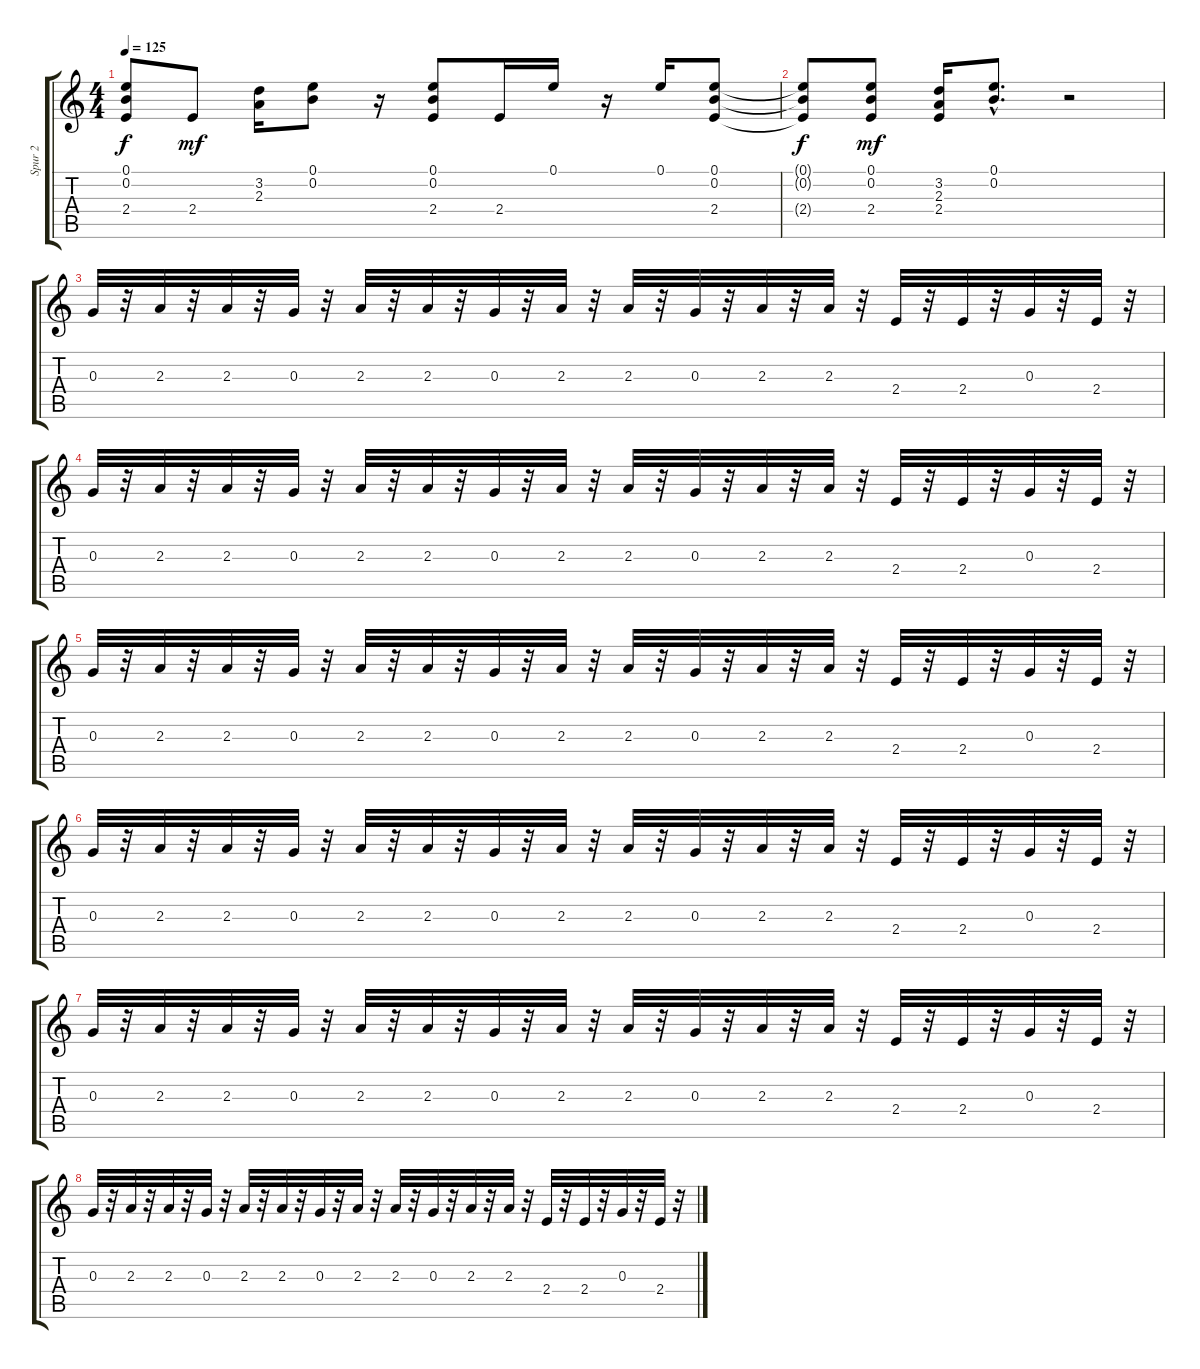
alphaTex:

\track ("Spur 2" "Spur 2") {instrument overdrivenguitar}
\staff {score tabs}
\tuning (E4 B3 G3 D3 A2 E2) {hide}
\ts (4 4)
\tempo 125
\clef g2
\ks c
(0.1{t} 0.2{t} 2.4{t}).8{dy f} 2.4.8{dy mf} (3.2 2.3).16 (0.1 0.2).8 r.16 (0.1 0.2 2.4).8 2.4.16 0.1.16 r.16 0.1.16 (0.1 0.2 2.4).8 |
(0.1{t} 0.2{t} 2.4{t}).8{dy f} (0.1 0.2 2.4).8{dy mf} (3.2 2.3 2.4).16 (0.1{hac} 0.2{hac}).8{d} r.2 |
0.3.32 r.32 2.3.32 r.32 2.3.32 r.32 0.3.32 r.32 2.3.32 r.32 2.3.32 r.32 0.3.32 r.32 2.3.32 r.32 2.3.32 r.32 0.3.32 r.32 2.3.32 r.32 2.3.32 r.32 2.4.32 r.32 2.4.32 r.32 0.3.32 r.32 2.4.32 r.32 |
0.3.32 r.32 2.3.32 r.32 2.3.32 r.32 0.3.32 r.32 2.3.32 r.32 2.3.32 r.32 0.3.32 r.32 2.3.32 r.32 2.3.32 r.32 0.3.32 r.32 2.3.32 r.32 2.3.32 r.32 2.4.32 r.32 2.4.32 r.32 0.3.32 r.32 2.4.32 r.32 |
0.3.32 r.32 2.3.32 r.32 2.3.32 r.32 0.3.32 r.32 2.3.32 r.32 2.3.32 r.32 0.3.32 r.32 2.3.32 r.32 2.3.32 r.32 0.3.32 r.32 2.3.32 r.32 2.3.32 r.32 2.4.32 r.32 2.4.32 r.32 0.3.32 r.32 2.4.32 r.32 |
0.3.32 r.32 2.3.32 r.32 2.3.32 r.32 0.3.32 r.32 2.3.32 r.32 2.3.32 r.32 0.3.32 r.32 2.3.32 r.32 2.3.32 r.32 0.3.32 r.32 2.3.32 r.32 2.3.32 r.32 2.4.32 r.32 2.4.32 r.32 0.3.32 r.32 2.4.32 r.32 |
0.3.32 r.32 2.3.32 r.32 2.3.32 r.32 0.3.32 r.32 2.3.32 r.32 2.3.32 r.32 0.3.32 r.32 2.3.32 r.32 2.3.32 r.32 0.3.32 r.32 2.3.32 r.32 2.3.32 r.32 2.4.32 r.32 2.4.32 r.32 0.3.32 r.32 2.4.32 r.32 |
0.3.32 r.32 2.3.32 r.32 2.3.32 r.32 0.3.32 r.32 2.3.32 r.32 2.3.32 r.32 0.3.32 r.32 2.3.32 r.32 2.3.32 r.32 0.3.32 r.32 2.3.32 r.32 2.3.32 r.32 2.4.32 r.32 2.4.32 r.32 0.3.32 r.32 2.4.32 r.32
